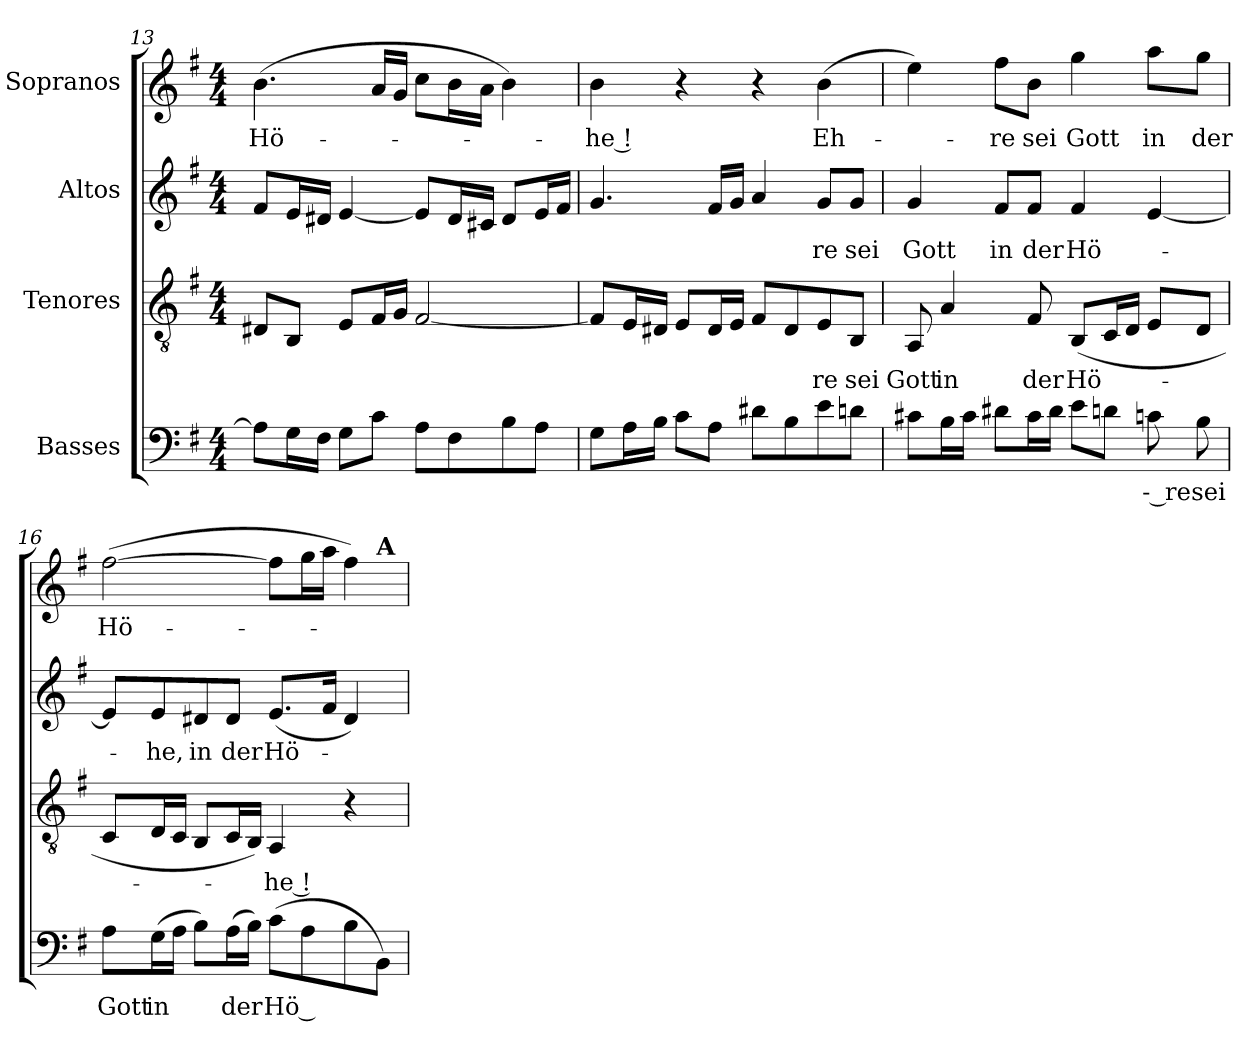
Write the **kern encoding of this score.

**kern	**text	**kern	**text	**kern	**text	**kern	**text
*part4	*part4	*part3	*part3	*part2	*part2	*part1	*part1
*staff4	*staff4	*staff3	*staff3	*staff2	*staff2	*staff1	*staff1
*I"Basses	*	*I"Tenores	*	*I"Altos	*	*I"Sopranos	*
!!LO:PB:g=z
*clefF4	*	*clefGv2	*	*clefG2	*	*clefG2	*
*k[f#]	*	*k[f#]	*	*k[f#]	*	*k[f#]	*
*G:	*	*G:	*	*G:	*	*G:	*
*M4/4	*	*M4/4	*	*M4/4	*	*M4/4	*
=13	=13	=13	=13	=13	=13	=13	=13
!	!	!	!	!	!	!	!LO:LY:b:color=#000000
8Ai\L]	.	8D#Xi/L	.	8f#i/L	.	(4.bi\	Hö-
16Gi\L	.	8BBi/J	.	16ei/L	.	.	.
16F#i\JJ	.	.	.	16d#Xi/JJ	.	.	.
8Gi\L	.	8Ei/L	.	[4ei/	.	.	.
8ci\J	.	16F#i/L	.	.	.	16ai/LL	.
.	.	16Gi/JJ	.	.	.	16gi/JJ	.
8Ai\L	.	[2F#i/	.	8ei/L]	.	8cci\L	.
8F#i\	.	.	.	16d#i/L	.	16bi\L	.
.	.	.	.	16c#Xi/JJ	.	16ai\JJ	.
8Bi\	.	.	.	8d#i/L	.	4bi\)	.
8Ai\J	.	.	.	16ei/L	.	.	.
.	.	.	.	16f#i/JJ	.	.	.
=14	=14	=14	=14	=14	=14	=14	=14
!	!	!	!	!	!	!	!LO:LY:b:color=#000000
8Gi\L	.	8F#i/L]	.	4.gi/	.	4bi\	-he !
16Ai\L	.	16Ei/L	.	.	.	.	.
16Bi\JJ	.	16D#Xi/JJ	.	.	.	.	.
8ci\L	.	8Ei/L	.	.	.	4r	.
8Ai\J	.	16D#i/L	.	16f#i/LL	.	.	.
.	.	16Ei/JJ	.	16gi/JJ	.	.	.
8d#Xi\L	.	8F#i/L	.	4ai/	.	4r	.
8Bi\	.	8D#i/	.	.	.	.	.
!	!	!	!LO:LY:b:color=#000000	!	!	!	!
!	!	!	!	!	!LO:LY:b:color=#000000	!	!
!	!	!	!	!	!	!	!LO:LY:b:color=#000000
8ei\	.	8Ei/	-re	8gi/L	-re	(4bi\	Eh-
!	!	!	!LO:LY:b:color=#000000	!	!	!	!
!	!	!	!	!	!LO:LY:b:color=#000000	!	!
8dni\J	.	8BBi/J	sei	8gi/J	sei	.	.
=15	=15	=15	=15	=15	=15	=15	=15
!	!	!	!LO:LY:b:color=#000000	!	!	!	!
!	!	!	!	!	!LO:LY:b:color=#000000	!	!
8c#Xi\L	.	8AAi/	Gott	4gi/	Gott	4eei\)	.
!	!	!	!LO:LY:b:color=#000000	!	!	!	!
16Bi\L	.	4Ai/	in	.	.	.	.
16c#i\JJ	.	.	.	.	.	.	.
!	!	!	!	!	!LO:LY:b:color=#000000	!	!
!	!	!	!	!	!	!	!LO:LY:b:color=#000000
8d#Xi\L	.	.	.	8f#i/L	in	8ff#i\L	-re
!	!	!	!LO:LY:b:color=#000000	!	!	!	!
!	!	!	!	!	!LO:LY:b:color=#000000	!	!
!	!	!	!	!	!	!	!LO:LY:b:color=#000000
16c#i\L	.	8F#i/	der	8f#i/J	der	8bi\J	sei
16d#i\JJ	.	.	.	.	.	.	.
!	!	!	!LO:LY:b:color=#000000	!	!	!	!
!	!	!	!	!	!LO:LY:b:color=#000000	!	!
!	!	!	!	!	!	!	!LO:LY:b:color=#000000
8ei\L	.	(8BBi/L	Hö-	4f#i/	Hö-	4ggi\	Gott
8dni\J	.	16Ci/L	.	.	.	.	.
.	.	16Di/JJ	.	.	.	.	.
!	!LO:LY:b:color=#000000	!	!	!	!	!	!
!	!	!	!	!	!	!	!LO:LY:b:color=#000000
8cni\	-- re	8Ei/L	.	[4ei/	.	8aai\L	in
!	!LO:LY:b:color=#000000	!	!	!	!	!	!
!	!	!	!	!	!	!	!LO:LY:b:color=#000000
8Bi\	sei	8Di/J	.	.	.	8ggi\J	der
!!LO:LB:g=z
=16	=16	=16	=16	=16	=16	=16	=16
!	!LO:LY:b:color=#000000	!	!	!	!	!	!
!	!	!	!	!	!	!	!LO:LY:b:color=#000000
*	*	*	*	*	*	*^	*
8Ai\L	Gott	8Ci/L	.	8ei/L]	.	([2ff#i\	2..ryy	Hö-
!	!LO:LY:b:color=#000000	!	!	!	!	!	!	!
!	!	!	!	!	!LO:LY:b:color=#000000	!	!	!
(16Gi\L	in	16Di/L	.	8ei/	-he,	.	.	.
16Ai\JJ	.	16Ci/JJ	.	.	.	.	.	.
!	!	!	!	!	!LO:LY:b:color=#000000	!	!	!
8Bi\L)	.	8BBi/L	.	8d#Xi/	in	.	.	.
!	!LO:LY:b:color=#000000	!	!	!	!	!	!	!
!	!	!	!	!	!LO:LY:b:color=#000000	!	!	!
(16Ai\L	der	16Ci/L	.	8d#i/J	der	.	.	.
16Bi\JJ)	.	16BBi/JJ)	.	.	.	.	.	.
!	!LO:LY:b:color=#000000	!	!	!	!	!	!	!
!	!	!	!LO:LY:b:color=#000000	!	!	!	!	!
!	!	!	!	!	!LO:LY:b:color=#000000	!	!	!
(8ci\L	Hö --	4AAi/	-he !	(8.ei/L	Hö-	8ff#i\L]	.	.
8Ai\	.	.	.	.	.	16ggi\L	.	.
.	.	.	.	16f#i/Jk	.	16aai\JJ	.	.
8Bi\	.	4r	.	4d#i/)	.	4ff#i\)	.	.
!	!	!	!	!	!	!	!LO:TX:a:B:t=A	!
8BBi\J)	.	.	.	.	.	.	8ryy	.
*	*	*	*	*	*	*v	*v	*
=	=	=	=	=	=	=	=
*-	*-	*-	*-	*-	*-	*-	*-
